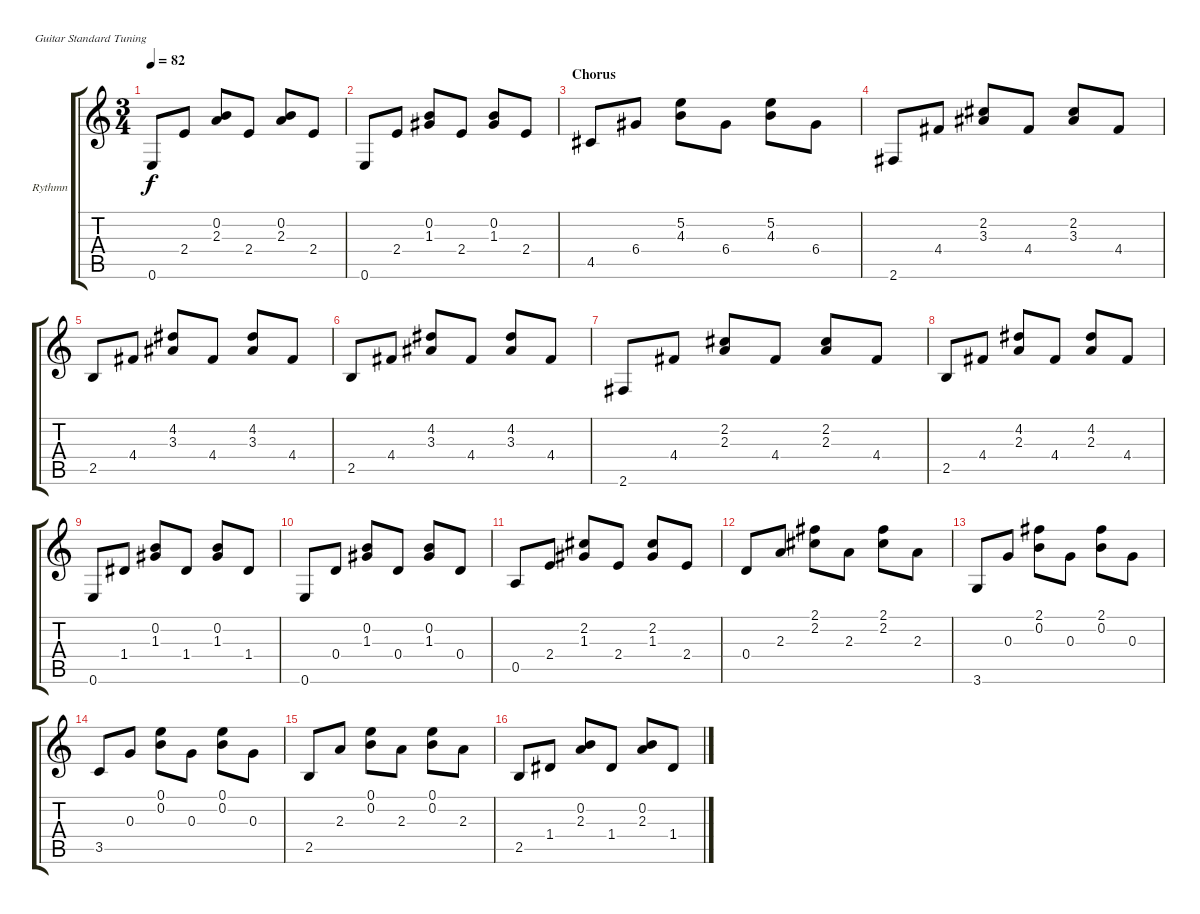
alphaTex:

\defaultSystemsLayout 4
\bracketExtendMode groupsimilarinstruments
\firstSystemTrackNameOrientation horizontal
\otherSystemsTrackNameOrientation horizontal
\track ("Rythmn Guitar" "Rythmn") {instrument electricguitarclean}
\staff {score tabs}
\tuning (E4 B3 G3 D3 A2 E2)
\ts (3 4)
\tempo 82
\clef g2
\ks c
0.6.8{dy f} 2.4.8 (0.2 2.3).8 2.4.8 (0.2 2.3).8 2.4.8 |
0.6.8 2.4.8 (0.2 1.3).8 2.4.8 (0.2 1.3).8 2.4.8 |
\section ("" "Chorus")
4.5.8 6.4.8 (5.2 4.3).8 6.4.8 (5.2 4.3).8 6.4.8 |
2.6.8 4.4.8 (2.2 3.3).8 4.4.8 (2.2 3.3).8 4.4.8 |
2.5.8 4.4.8 (4.2 3.3).8 4.4.8 (4.2 3.3).8 4.4.8 |
2.5.8 4.4.8 (4.2 3.3).8 4.4.8 (4.2 3.3).8 4.4.8 |
2.6.8 4.4.8 (2.2 2.3).8 4.4.8 (2.2 2.3).8 4.4.8 |
2.5.8 4.4.8 (4.2 2.3).8 4.4.8 (4.2 2.3).8 4.4.8 |
0.6.8 1.4.8 (0.2 1.3).8 1.4.8 (0.2 1.3).8 1.4.8 |
0.6.8 0.4.8 (0.2 1.3).8 0.4.8 (0.2 1.3).8 0.4.8 |
0.5.8 2.4.8 (2.2 1.3).8 2.4.8 (2.2 1.3).8 2.4.8 |
0.4.8 2.3.8 (2.1 2.2).8 2.3.8 (2.1 2.2).8 2.3.8 |
3.6.8 0.3.8 (2.1 0.2).8 0.3.8 (2.1 0.2).8 0.3.8 |
3.5.8 0.3.8 (0.1 0.2).8 0.3.8 (0.1 0.2).8 0.3.8 |
2.5.8 2.3.8 (0.1 0.2).8 2.3.8 (0.1 0.2).8 2.3.8 |
2.5.8 1.4.8 (0.2 2.3).8 1.4.8 (0.2 2.3).8 1.4.8
